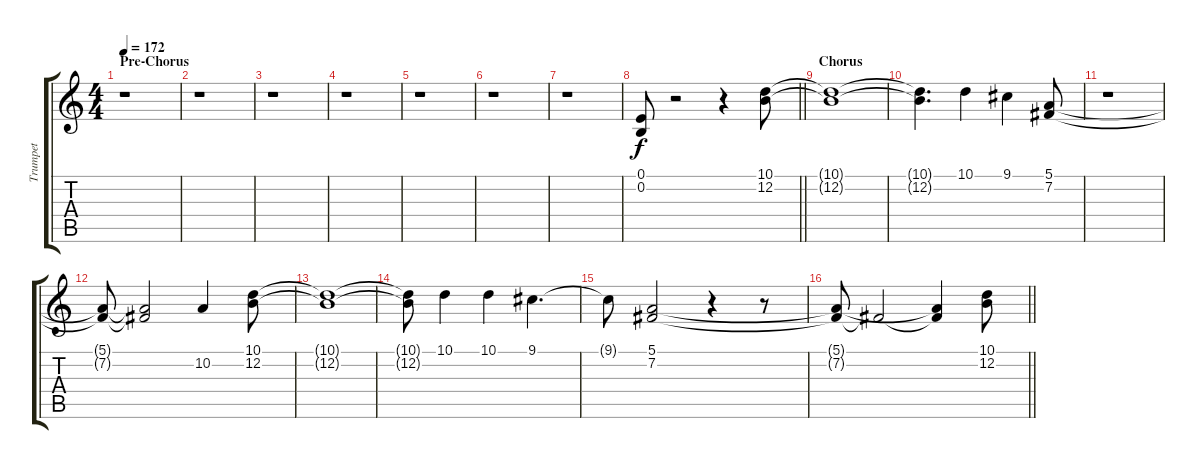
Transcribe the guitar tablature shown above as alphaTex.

\track ("Trumpet" "Trumpet") {instrument trumpet}
\staff {score tabs}
\tuning (E4 B3 G3 D3 A2 E2) {hide}
\ts (4 4)
\section ("" "Pre-Chorus")
\tempo 172
\clef g2
\ks c
r.1{dy f} |
r.1 |
r.1 |
r.1 |
r.1 |
r.1 |
r.1 |
\barLineRight lightlight
(0.1 0.2).8 r.2 r.4 (10.1 12.2).8 |
\section ("" "Chorus")
(10.1{t} 12.2{t}).1 |
(10.1{t} 12.2{t}).4{d} 10.1.4 9.1.4 (5.1 7.2).8 |
r.1 |
(5.1{t} 7.2{t}).8 (5.1{t} 7.2{t}).2 10.2.4 (10.1 12.2).8 |
(10.1{t} 12.2{t}).1 |
(10.1{t} 12.2{t}).8 10.1.4 10.1.4 9.1.4{d} |
9.1{t}.8 (5.1 7.2).2 r.4 r.8 |
\barLineRight lightlight
(5.1{t} 7.2{t}).8 7.2{t}.2 (5.1{t} 7.2{t}).4 (10.1 12.2).8
